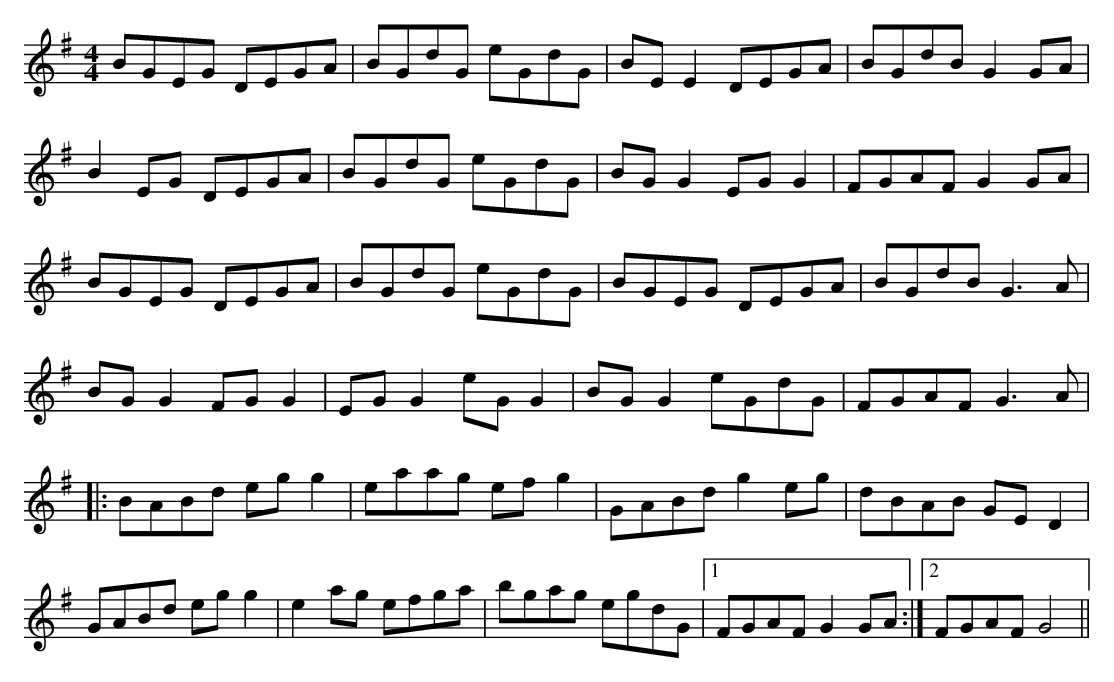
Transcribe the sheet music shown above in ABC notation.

X:1
M:4/4
K:G
BGEG DEGA|BGdG eGdG|BE E2 DEGA|BGdB G2 GA|
B2 EG DEGA|BGdG eGdG|BG G2 EG G2|FGAF G2 GA|
BGEG DEGA|BGdG eGdG|BGEG DEGA|BGdB G3 A|
BG G2 FG G2|EG G2 eG G2|BG G2 eGdG|FGAF G3 A|
|:BABd eg g2|eaag ef g2|GABd g2 eg|dBAB GE D2|
GABd eg g2|e2 ag efga|bgag egdG|1 FGAF G2 GA:|2 FGAF G4||
